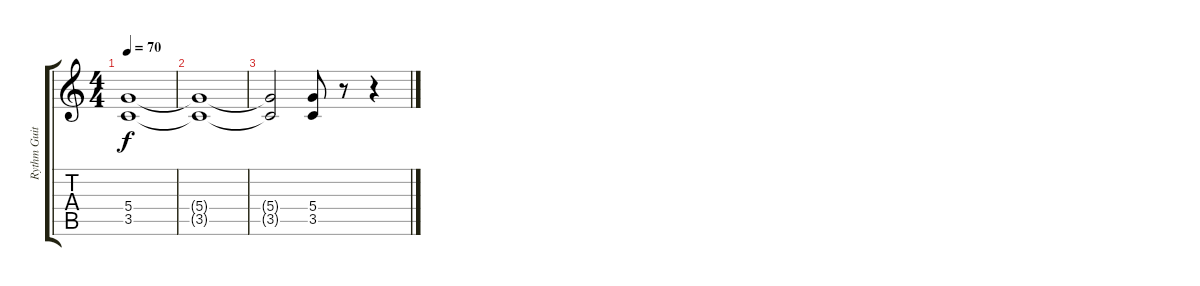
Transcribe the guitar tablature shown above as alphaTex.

\track ("Rythm Guitar " "Rythm Guit") {instrument overdrivenguitar}
\staff {score tabs}
\tuning (E4 B3 G3 D3 A2 E2) {hide}
\ts (4 4)
\tempo 70
\clef g2
\ks c
(5.4 3.5).1{dy f} |
(5.4{t} 3.5{t}).1 |
(5.4{t} 3.5{t}).2 (5.4 3.5).8 r.8 r.4
